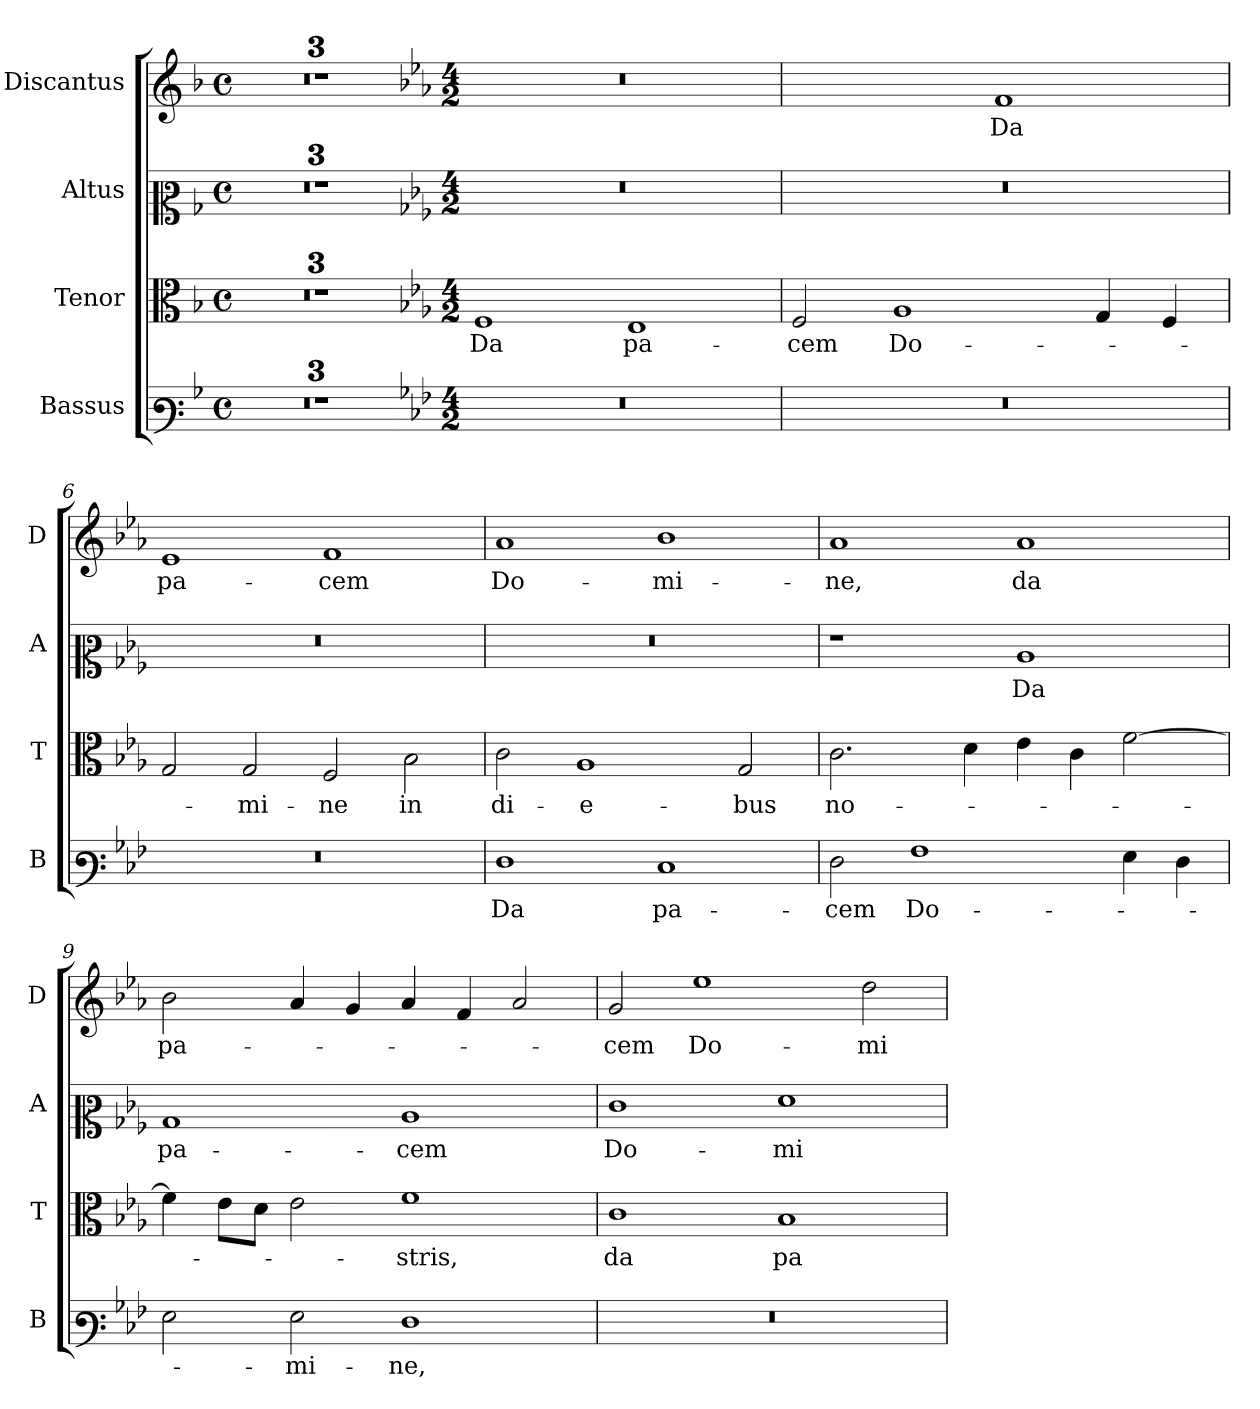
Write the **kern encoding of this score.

**kern	**text	**kern	**text	**kern	**text	**kern	**text
*part4	*part4	*part3	*part3	*part2	*part2	*part1	*part1
*staff4	*staff4	*staff3	*staff3	*staff2	*staff2	*staff1	*staff1
*I"Bassus	*	*I"Tenor	*	*I"Altus	*	*I"Discantus	*
*I'B	*	*I'T	*	*I'A	*	*I'D	*
*clefF3	*	*clefC3	*	*clefC2	*	*clefG2	*
*k[b-]	*	*k[b-]	*	*k[b-]	*	*k[b-]	*
*F:	*	*F:	*	*F:	*	*F:	*
*M4/4	*	*M4/4	*	*M4/4	*	*M4/4	*
*met(c)	*	*met(c)	*	*met(c)	*	*met(c)	*
=1	=1	=1	=1	=1	=1	=1	=1
1ryy	.	1ryy	.	1ryy	.	1ryy	.
=2	=2	=2	=2	=2	=2	=2	=2
1ryy	.	1ryy	.	1ryy	.	1ryy	.
=3	=3	=3	=3	=3	=3	=3	=3
*clefF4	*	*clefGv2	*	*clefG2	*	*	*
1ryy	.	1ryy	.	1ryy	.	1ryy	.
=4-	=4-	=4-	=4-	=4-	=4-	=4-	=4-
*k[b-e-a-]	*	*k[b-e-a-]	*	*k[b-e-a-]	*	*k[b-e-a-]	*
*E-:	*	*E-:	*	*E-:	*	*E-:	*
*M4/2	*	*M4/2	*	*M4/2	*	*M4/2	*
!	!	!	!LO:LY:b	!	!	!	!
0r	.	1F	Da	0r	.	0r	.
!	!	!	!LO:LY:b	!	!	!	!
.	.	1E-	pa-	.	.	.	.
=5	=5	=5	=5	=5	=5	=5	=5
!	!	!	!LO:LY:b	!	!	!	!
0r	.	2F/	-cem	0r	.	1ryy	.
!	!	!	!LO:LY:b	!	!	!	!
.	.	1A-	Do-	.	.	.	.
!	!	!	!	!	!	!	!LO:LY:b
.	.	.	.	.	.	1f	Da
.	.	4G/	.	.	.	.	.
.	.	4F/	.	.	.	.	.
=6	=6	=6	=6	=6	=6	=6	=6
!	!	!	!	!	!	!	!LO:LY:b
0r	.	2G/	.	0r	.	1e-	pa-
!	!	!	!LO:LY:b	!	!	!	!
.	.	2G/	-mi-	.	.	.	.
!	!	!	!LO:LY:b	!	!	!	!LO:LY:b
.	.	2F/	-ne	.	.	1f	-cem
!	!	!	!LO:LY:b	!	!	!	!
.	.	2B-\	in	.	.	.	.
=7	=7	=7	=7	=7	=7	=7	=7
!	!LO:LY:b	!	!LO:LY:b	!	!	!	!LO:LY:b
1F	Da	2c\	di-	0r	.	1a-	Do-
!	!	!	!LO:LY:b	!	!	!	!
.	.	1A-	-e-	.	.	.	.
!	!LO:LY:b	!	!	!	!	!	!LO:LY:b
1E-	pa-	.	.	.	.	1b-	-mi-
!	!	!	!LO:LY:b	!	!	!	!
.	.	2G/	-bus	.	.	.	.
=8	=8	=8	=8	=8	=8	=8	=8
!	!LO:LY:b	!	!LO:LY:b	!	!	!	!LO:LY:b
2F\	-cem	2.c\	no-	1r	.	1a-	-ne,
!	!LO:LY:b	!	!	!	!	!	!
1A-	Do-	.	.	.	.	.	.
.	.	4d\	.	.	.	.	.
!	!	!	!	!	!LO:LY:b	!	!LO:LY:b
.	.	4e-\	.	1c	Da	1a-	da
.	.	4c\	.	.	.	.	.
4G\	.	[2f\	.	.	.	.	.
4F\	.	.	.	.	.	.	.
!!LO:LB:g=z
=9	=9	=9	=9	=9	=9	=9	=9
!	!	!	!	!	!LO:LY:b	!	!LO:LY:b
2G\	.	4f\]	.	1B-	pa-	2b-\	pa-
.	.	8e-\L	.	.	.	.	.
.	.	8d\J	.	.	.	.	.
!	!LO:LY:b	!	!	!	!	!	!
2G\	-mi-	2e-\	.	.	.	4a-/	.
.	.	.	.	.	.	4g/	.
!	!LO:LY:b	!	!LO:LY:b	!	!LO:LY:b	!	!
1F	-ne,	1f	-stris,	1c	-cem	4a-/	.
.	.	.	.	.	.	4f/	.
.	.	.	.	.	.	2a-/	.
=10	=10	=10	=10	=10	=10	=10	=10
!	!	!	!LO:LY:b	!	!LO:LY:b	!	!LO:LY:b
0r	.	1c	da	1e-	Do-	2g/	-cem
!	!	!	!	!	!	!	!LO:LY:b
.	.	.	.	.	.	1ee-	Do-
!	!	!	!LO:LY:b	!	!LO:LY:b	!	!
.	.	1B-	pa-	1f	-mi-	.	.
!	!	!	!	!	!	!	!LO:LY:b
.	.	.	.	.	.	2dd\	-mi-
=	=	=	=	=	=	=	=
*-	*-	*-	*-	*-	*-	*-	*-
